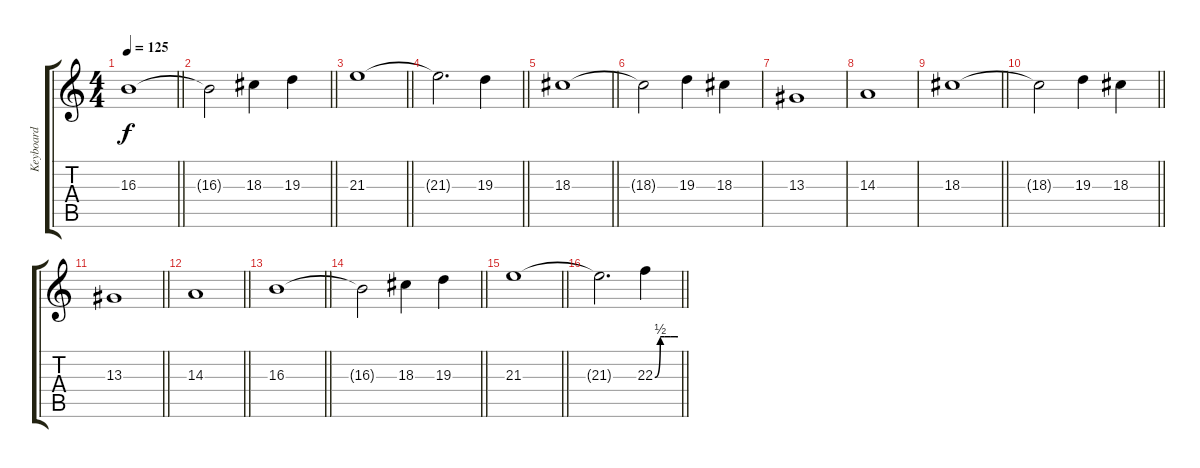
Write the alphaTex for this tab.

\track ("Keyboard" "Keyboard") {instrument stringensemble1}
\staff {score tabs}
\tuning (E4 B3 G3 D3 A2 E2) {hide}
\ts (4 4)
\tempo 125
\clef g2
\barLineRight lightlight
\ks c
16.3.1{dy f} |
\barLineRight lightlight
16.3{t}.2 18.3.4 19.3.4 |
\barLineRight lightlight
21.3.1 |
\barLineRight lightlight
21.3{t}.2{d} 19.3.4 |
\barLineRight lightlight
18.3.1 |
18.3{t}.2 19.3.4 18.3.4 |
13.3.1 |
14.3.1 |
\barLineRight lightlight
18.3.1 |
\barLineRight lightlight
18.3{t}.2 19.3.4 18.3.4 |
\barLineRight lightlight
13.3.1 |
\barLineRight lightlight
14.3.1 |
\barLineRight lightlight
16.3.1 |
\barLineRight lightlight
16.3{t}.2 18.3.4 19.3.4 |
\barLineRight lightlight
21.3.1 |
\barLineRight lightlight
21.3{t}.2{d} 22.3{be (custom 0 0 14 2 25 2 40 2 55 2 60 2)}.4
